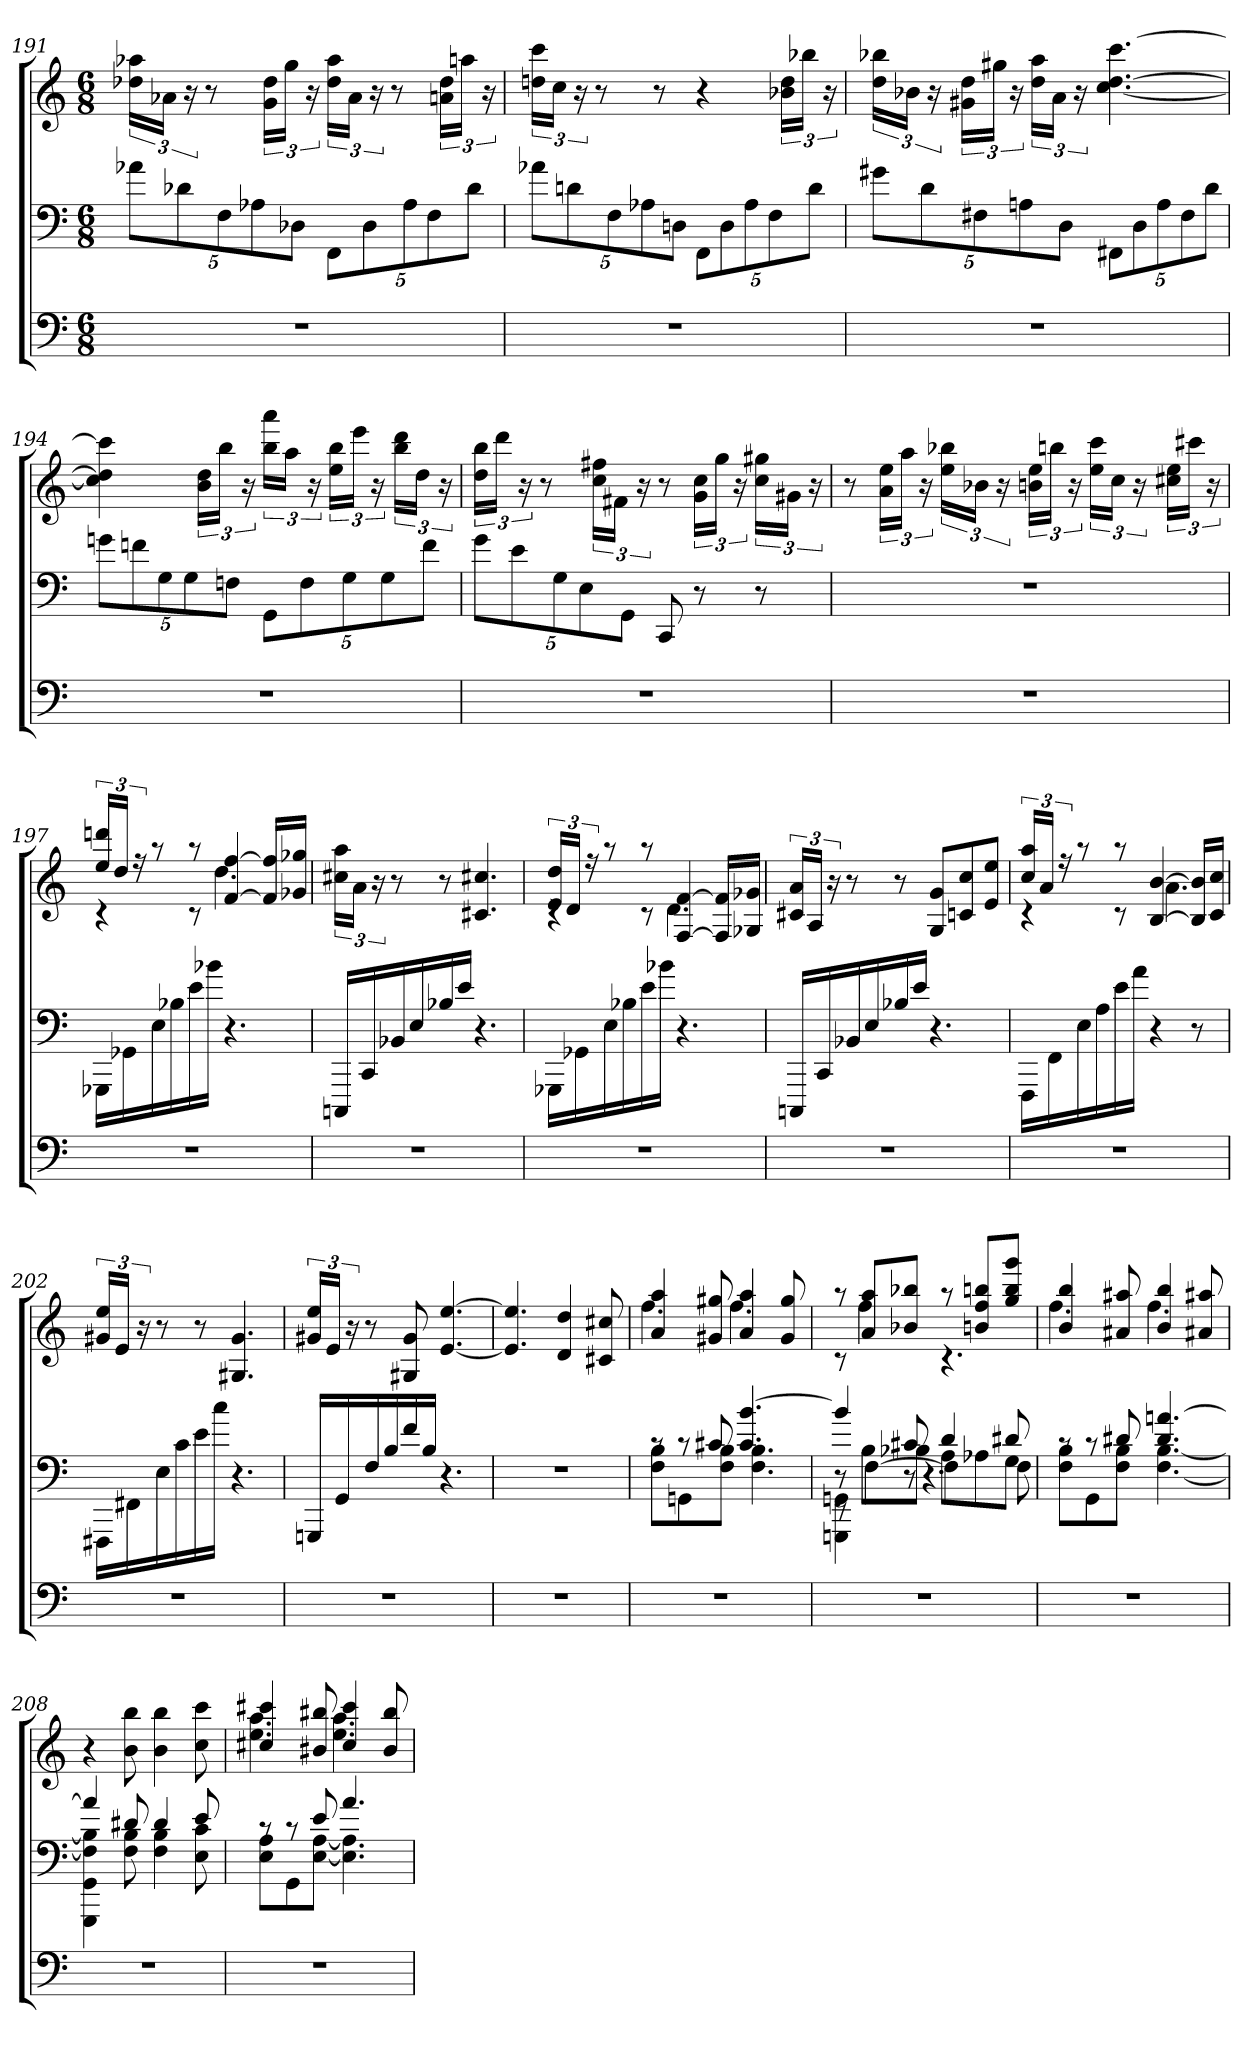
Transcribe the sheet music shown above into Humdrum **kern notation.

**kern	**kern	**kern
*part3	*part2	*part1
*staff3	*staff2	*staff1
*clefF4	*clefF4	*clefG2
*k[]	*k[]	*k[]
*M6/8	*M6/8	*M6/8
=191	=191	=191
2.r	40%3a-XL	24dd-X 24aa-XLL
.	.	24a-XJJ
.	40%3d-X	.
.	.	24r
.	.	8r
.	40%3F	.
.	40%3A-X	.
.	.	24g 24dd-LL
.	.	24ggJJ
.	40%3D-XJ	.
.	.	24r
.	40%3FFL	24dd- 24aa-LL
.	.	24a-JJ
.	40%3D-	.
.	.	24r
.	.	8r
.	40%3A-	.
.	40%3F	.
.	.	24an 24dd-LL
.	.	24aanJJ
.	40%3d-J	.
.	.	24r
=192	=192	=192
2.r	40%3a-XL	24ddn 24cccLL
.	.	24ccJJ
.	40%3dn	.
.	.	24r
.	.	8r
.	40%3F	.
.	40%3A-X	.
.	.	8r
.	40%3DnJ	.
.	40%3FFL	4r
.	40%3D	.
.	40%3A-	.
.	40%3F	.
.	.	24b-X 24ddLL
.	.	24bb-XJJ
.	40%3dJ	.
.	.	24r
=193	=193	=193
2.r	40%3g#XL	24dd 24bb-XLL
.	.	24b-XJJ
.	40%3d	.
.	.	24r
.	.	24g#X 24ddLL
.	40%3F#X	.
.	.	24gg#XJJ
.	.	24r
.	40%3An	.
.	.	24dd 24aaLL
.	.	24aJJ
.	40%3DJ	.
.	.	24r
.	40%3FF#XL	[4.cc [4.dd [4.ccc
.	40%3D	.
.	40%3A	.
.	40%3F#	.
.	40%3dJ	.
=194	=194	=194
2.r	40%3gnL	4cc] 4dd] 4ccc]
.	40%3fn	.
.	40%3G	.
.	40%3G	.
.	.	24b 24ddLL
.	.	24bbJJ
.	40%3FnJ	.
.	.	24r
.	40%3GGL	24bb 24aaaLL
.	.	24aaJJ
.	40%3F	.
.	.	24r
.	.	24ee 24bbLL
.	40%3G	.
.	.	24eeeJJ
.	.	24r
.	40%3G	.
.	.	24bb 24dddLL
.	.	24ddJJ
.	40%3fJ	.
.	.	24r
=195	=195	=195
2.r	40%3gL	24dd 24bbLL
.	.	24dddJJ
.	40%3e	.
.	.	24r
.	.	8r
.	40%3G	.
.	40%3E	.
.	.	24cc 24ff#XLL
.	.	24f#XJJ
.	40%3GGJ	.
.	.	24r
.	8CC	8r
.	8r	24g 24ccLL
.	.	24ggJJ
.	.	24r
.	8r	24cc 24gg#XLL
.	.	24g#XJJ
.	.	24r
=196	=196	=196
2.r	2.r	8r
.	.	24a 24eeLL
.	.	24aaJJ
.	.	24r
.	.	24ee 24bb-XLL
.	.	24b-XJJ
.	.	24r
.	.	24bn 24eeLL
.	.	24bbnJJ
.	.	24r
.	.	24ee 24cccLL
.	.	24ccJJ
.	.	24r
.	.	24cc#X 24eeLL
.	.	24ccc#XJJ
.	.	24r
=197	=197	=197
*	*	*^
2.r	16GGG-XLL	24ee 24dddnLL	4rc
.	.	24ddJJ	.
.	16GG-X	.	.
.	.	24r	.
.	16E	8raa	.
.	16B-X	.	.
.	16e	8raa	8rc
.	16b-XJJ	.	.
.	4.r	[4f [4ff	4.dd
.	.	16f] 16ff]LL	.
.	.	16g-X 16gg-XJJ	.
*	*	*v	*v
=198	=198	=198
2.r	16CCCnLL	24cc#X 24aaLL
.	.	24aJJ
.	16CC	.
.	.	24r
.	16BB-X	8r
.	16E	.
.	16B-X	8r
.	16eJJ	.
.	4.r	4.c#X 4.cc#X
=199	=199	=199
*	*	*^
2.r	16GGG-XLL	24e 24ddLL	4rc
.	.	24dJJ	.
.	16GG-X	.	.
.	.	24r	.
.	16E	8raa	.
.	16B-X	.	.
.	16e	8raa	8rc
.	16b-XJJ	.	.
.	4.r	[4F [4f	4.d
.	.	16F] 16f]LL	.
.	.	16G-X 16g-XJJ	.
*	*	*v	*v
=200	=200	=200
2.r	16CCCnLL	24c#X 24aLL
.	.	24AJJ
.	16CC	.
.	.	24r
.	16BB-X	8r
.	16E	.
.	16B-X	8r
.	16eJJ	.
.	4.r	8G 8gL
.	.	8cn 8cc
.	.	8e 8eeJ
=201	=201	=201
*	*	*^
2.r	16FFFLL	24cc 24aaLL	4rc
.	.	24aJJ	.
.	16FF	.	.
.	.	24r	.
.	16E	8raa	.
.	16A	.	.
.	16e	8raa	8rc
.	16aJJ	.	.
.	4r	[4B [4b	4.a
.	8r	16B] 16b]LL	.
.	.	16c 16ccJJ	.
*	*	*v	*v
=202	=202	=202
2.r	16FFF#XLL	24g#X 24eeLL
.	.	24eJJ
.	16FF#X	.
.	.	24r
.	16E	8r
.	16c	.
.	16e	8r
.	16ccJJ	.
.	4.r	4.G#X 4.g#
=203	=203	=203
2.r	16GGGnLL	24g#X 24eeLL
.	.	24eJJ
.	16GG	.
.	.	24r
.	16F	8r
.	16B	.
.	16f	8G#X 8g#
.	16BJJ	.
.	4.r	[4.e [4.ee
=204	=204	=204
2.r	2.r	4.e] 4.ee]
.	.	4d 4dd
.	.	8c#X 8cc#X
=205	=205	=205
*	*^	*^
2.r	8rc	8F 8BL	4a 4aa	4.ff
.	8rc	8GGn	.	.
.	8c#X	8F 8BJ	8g#X 8gg#X	.
.	4.c# [4.b	4.F 4.B	4a 4aa	4.ff
.	.	.	8g# 8gg#	.
=206	=206	=206	=206	=206
*	*^	*^	*	*
2.r	4b]	8rEE	8r	4GGGn\ 4GGn\	8raa	8rc
.	.	8BL	[4F\	.	8a 8aaL	4ff
.	8c#X	8B-XJ	.	8r	8b-X 8bb-XJ	.
.	4d	8AL	4F\]	4.r	8raa	4.rc
.	.	8A-X	.	.	8bn 8ff 8bbnL	.
.	8d#X	8GJ	8F\	.	8gg 8bb 8gggJ	.
*	*	*v	*v	*v	*	*
=207	=207	=207	=207	=207
2.r	8rc	8F 8BL	4b 4bb	4.ff
.	8rc	8GG	.	.
.	8d#X	8F 8BJ	8a#X 8aa#X	.
.	4.d# [4.an	[4.F [4.B	4b 4bb	4.ff
.	.	.	8a#X 8aa#X	.
*	*	*	*v	*v
=208	=208	=208	=208
2.r	4a]	4GGG 4GG 4F] 4B]	4r
.	8d#X	8F 8B	8b 8bb
.	4d#	4F 4B	4b 4bb
.	8e	8E 8c	8cc 8ccc
=209	=209	=209	=209
*	*	*	*^
2.r	8rc	8E 8AL	4cc#X 4ccc#X	4.ee 4.aa
.	8rc	8GG	.	.
.	8e	[8E [8AJ	8b#X 8bb#X	.
.	4.a	4.E] 4.A]	4cc# 4ccc#	4.ee 4.aa
.	.	.	8b# 8bb#	.
*	*v	*v	*	*
*	*	*v	*v
=	=	=
*-	*-	*-
